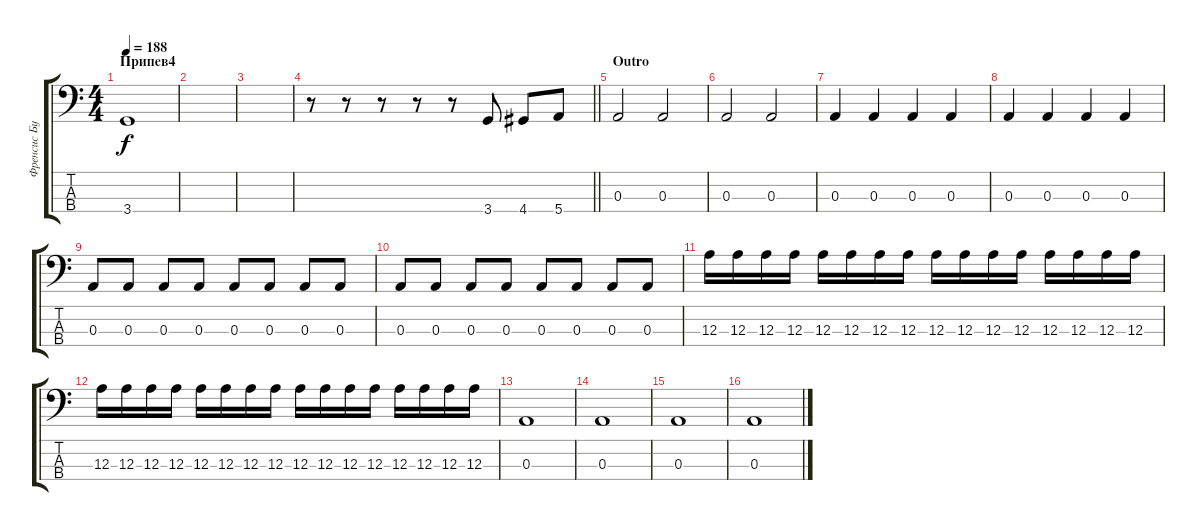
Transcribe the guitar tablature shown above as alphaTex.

\track ("Френсис Бухгольц, бас-гитара" "Френсис Бу") {instrument synthbass2}
\staff {score tabs}
\tuning (G2 D2 A1 E1) {hide}
\ts (4 4)
\section ("" "Припев4")
\tempo 188
\clef f4
\ks c
3.4.1{dy f} |
|
|
\barLineRight lightlight
r.8 r.8 r.8 r.8 r.8 3.4.8 4.4.8 5.4.8 |
\section ("" "Outro")
0.3.2 0.3.2 |
0.3.2 0.3.2 |
0.3.4 0.3.4 0.3.4 0.3.4 |
0.3.4 0.3.4 0.3.4 0.3.4 |
0.3.8 0.3.8 0.3.8 0.3.8 0.3.8 0.3.8 0.3.8 0.3.8 |
0.3.8 0.3.8 0.3.8 0.3.8 0.3.8 0.3.8 0.3.8 0.3.8 |
12.3.16 12.3.16 12.3.16 12.3.16 12.3.16 12.3.16 12.3.16 12.3.16 12.3.16 12.3.16 12.3.16 12.3.16 12.3.16 12.3.16 12.3.16 12.3.16 |
12.3.16 12.3.16 12.3.16 12.3.16 12.3.16 12.3.16 12.3.16 12.3.16 12.3.16 12.3.16 12.3.16 12.3.16 12.3.16 12.3.16 12.3.16 12.3.16 |
0.3.1 |
0.3.1 |
0.3.1 |
0.3.1
